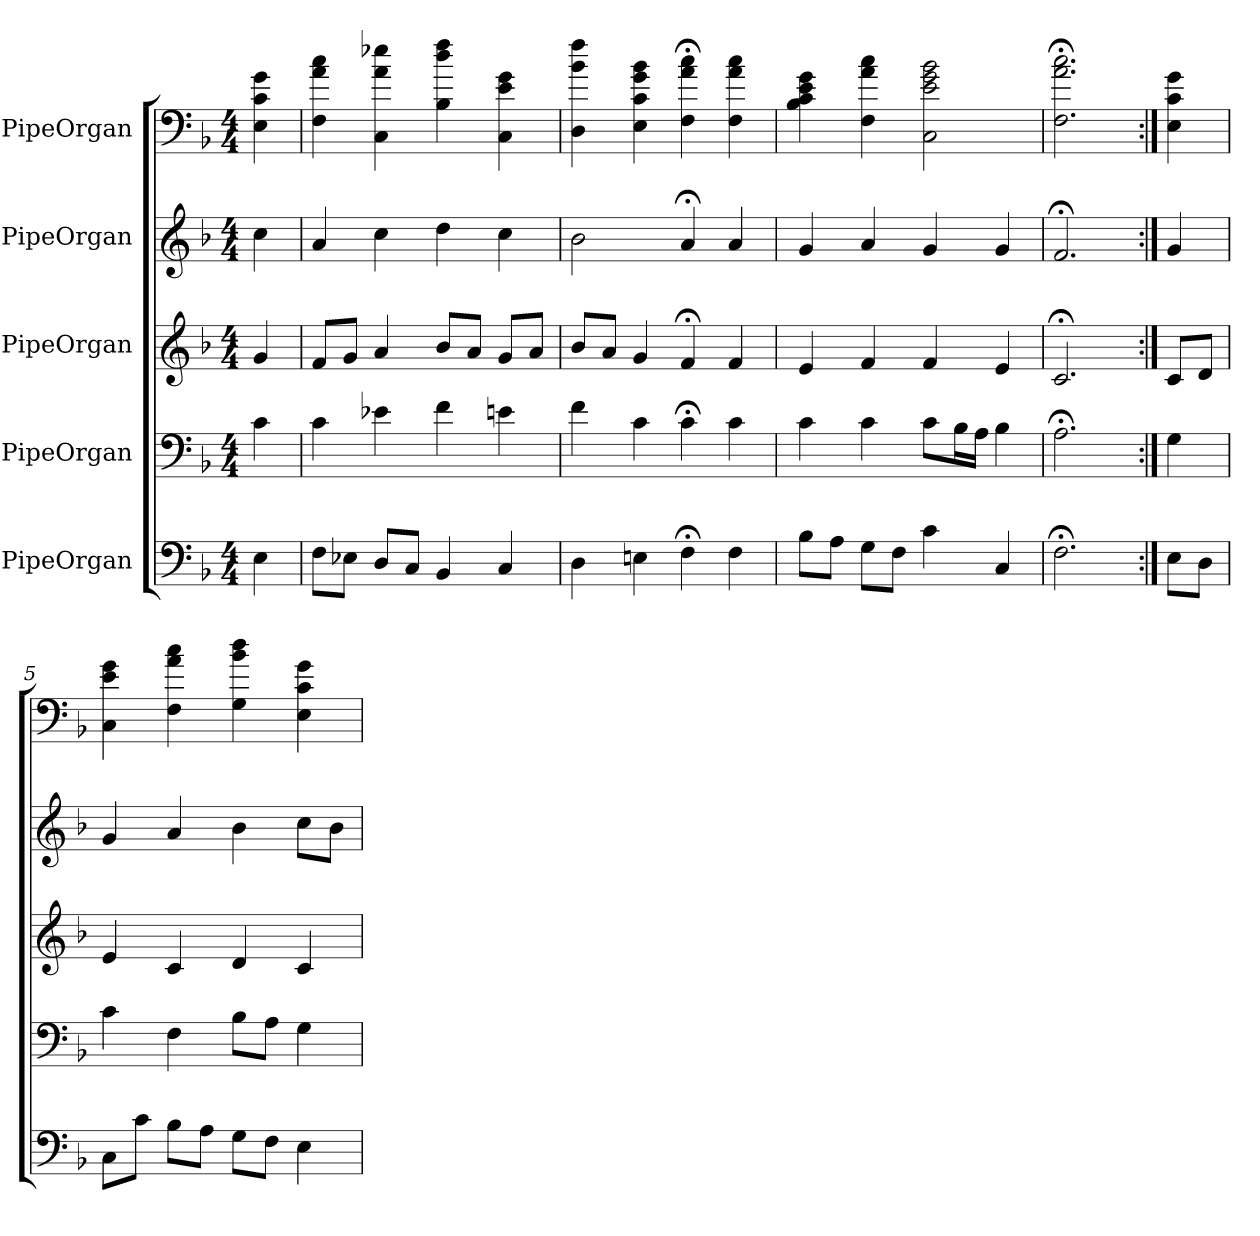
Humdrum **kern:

**kern	**kern	**kern	**kern	**kern
*part5	*part4	*part3	*part2	*part1
*staff5	*staff4	*staff3	*staff2	*staff1
*I"PipeOrgan	*I"PipeOrgan	*I"PipeOrgan	*I"PipeOrgan	*I"PipeOrgan
*clefF4	*clefF4	*clefG2	*clefG2	*
*k[b-]	*k[b-]	*k[b-]	*k[b-]	*k[b-]
*F:	*F:	*F:	*F:	*F:
*M4/4	*M4/4	*M4/4	*M4/4	*M4/4
*MM60	*MM60	*MM60	*MM60	*MM60
=	=	=	=	=
4E	4c	4g	4cc	4E 4c 4g
=1	=1	=1	=1	=1
8F\L	4c	8f/L	4a	4F 4a 4cc
8E-X\J	.	8g/J	.	.
8D/L	4e-X	4a	4cc	4C 4a 4ee-X
8C/J	.	.	.	.
4BB-	4f	8b-/L	4dd	4B- 4dd 4ff
.	.	8a/J	.	.
4C	4en	8g/L	4cc	4C 4e 4g
.	.	8a/J	.	.
=2	=2	=2	=2	=2
4D	4f	8b-/L	2b-	4D 4b- 4ff
.	.	8a/J	.	.
4En	4c	4g	.	4E 4c 4g 4b-
4F;<	4c;<	4f;<	4a;<	4F;< 4a;< 4cc;<
4F	4c	4f	4a	4F 4a 4cc
=3	=3	=3	=3	=3
8B-\L	4c	4e	4g	4B- 4c 4e 4g
8A\J	.	.	.	.
8G\L	4c	4f	4a	4F 4a 4cc
8F\J	.	.	.	.
4c	8c\L	4f	4g	2C 2e 2g 2b-
.	16B-\L	.	.	.
.	16A\JJ	.	.	.
4C	4B-	4e	4g	.
=4	=4	=4	=4	=4
2.F;<	2.A;<	2.c;<	2.f;<	2.F;< 2.a;< 2.cc;<
=:|!	=:|!	=:|!	=:|!	=:|!
8E\L	4G	8c/L	4g	4E 4c 4g
8D\J	.	8d/J	.	.
=5	=5	=5	=5	=5
8C\L	4c	4e	4g	4C 4e 4g
8c\J	.	.	.	.
8B-\L	4F	4c	4a	4F 4a 4cc
8A\J	.	.	.	.
8G\L	8B-\L	4d	4b-	4G 4b- 4dd
8F\J	8A\J	.	.	.
4E	4G	4c	8cc\L	4E 4c 4g
.	.	.	8b-\J	.
=	=	=	=	=
*-	*-	*-	*-	*-
